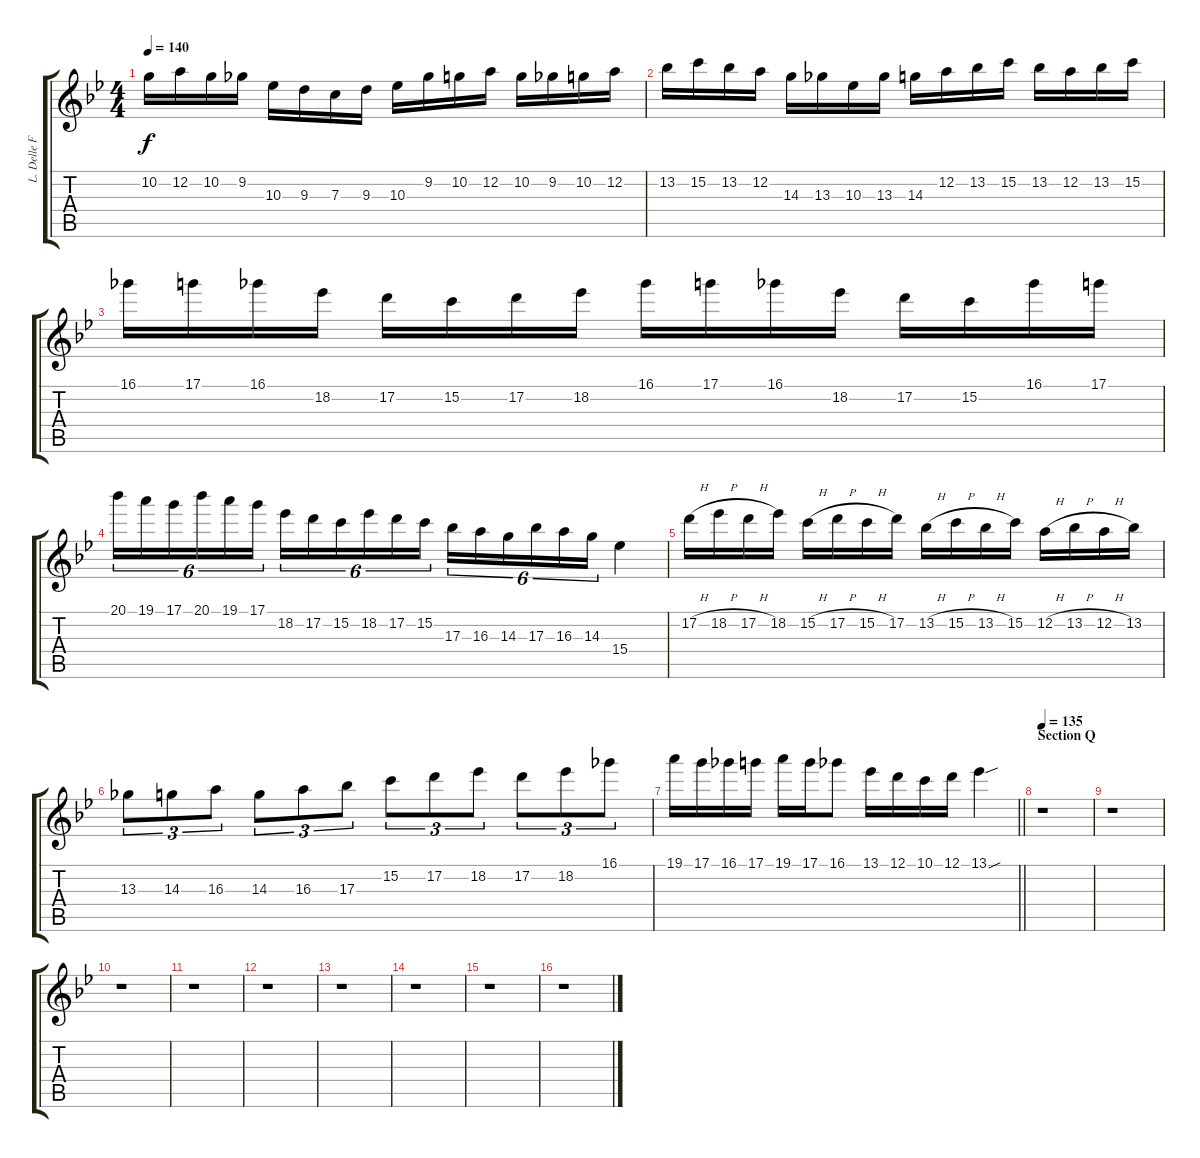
\track ("L. Delle Fave (Guitar Lead)" "L. Delle F") {instrument overdrivenguitar}
\staff {score tabs}
\tuning (D4 A3 F3 C3 G2 D2) {hide}
\ts (4 4)
\tempo 140
\clef g2
\ks gminor
10.2.16{dy f} 12.2.16 10.2.16 9.2.16 10.3.16 9.3.16 7.3.16 9.3.16 10.3.16 9.2.16 10.2.16 12.2.16 10.2.16 9.2.16 10.2.16 12.2.16 |
13.2.16 15.2.16 13.2.16 12.2.16 14.3.16 13.3.16 10.3.16 13.3.16 14.3.16 12.2.16 13.2.16 15.2.16 13.2.16 12.2.16 13.2.16 15.2.16 |
16.1.16 17.1.16 16.1.16 18.2.16 17.2.16 15.2.16 17.2.16 18.2.16 16.1.16 17.1.16 16.1.16 18.2.16 17.2.16 15.2.16 16.1.16 17.1.16 |
20.1.16{tu (6 4)} 19.1.16{tu (6 4)} 17.1.16{tu (6 4)} 20.1.16{tu (6 4)} 19.1.16{tu (6 4)} 17.1.16{tu (6 4)} 18.2.16{tu (6 4)} 17.2.16{tu (6 4)} 15.2.16{tu (6 4)} 18.2.16{tu (6 4)} 17.2.16{tu (6 4)} 15.2.16{tu (6 4)} 17.3.16{tu (6 4)} 16.3.16{tu (6 4)} 14.3.16{tu (6 4)} 17.3.16{tu (6 4)} 16.3.16{tu (6 4)} 14.3.16{tu (6 4)} 15.4.4 |
17.2{h}.16 18.2{h}.16 17.2{h}.16 18.2.16 15.2{h}.16 17.2{h}.16 15.2{h}.16 17.2.16 13.2{h}.16 15.2{h}.16 13.2{h}.16 15.2.16 12.2{h}.16 13.2{h}.16 12.2{h}.16 13.2.16 |
13.3.8{tu (3 2)} 14.3.8{tu (3 2)} 16.3.8{tu (3 2)} 14.3.8{tu (3 2)} 16.3.8{tu (3 2)} 17.3.8{tu (3 2)} 15.2.8{tu (3 2)} 17.2.8{tu (3 2)} 18.2.8{tu (3 2)} 17.2.8{tu (3 2)} 18.2.8{tu (3 2)} 16.1.8{tu (3 2)} |
\barLineRight lightlight
19.1.16 17.1.16 16.1.16 17.1.16 19.1.16 17.1.16 16.1.8 13.1.16 12.1.16 10.1.16 12.1.16 13.1{sou}.4 |
\section ("" "Section Q")
\tempo 135
r.1 |
r.1 |
r.1 |
r.1 |
r.1 |
r.1 |
r.1 |
r.1 |
r.1
